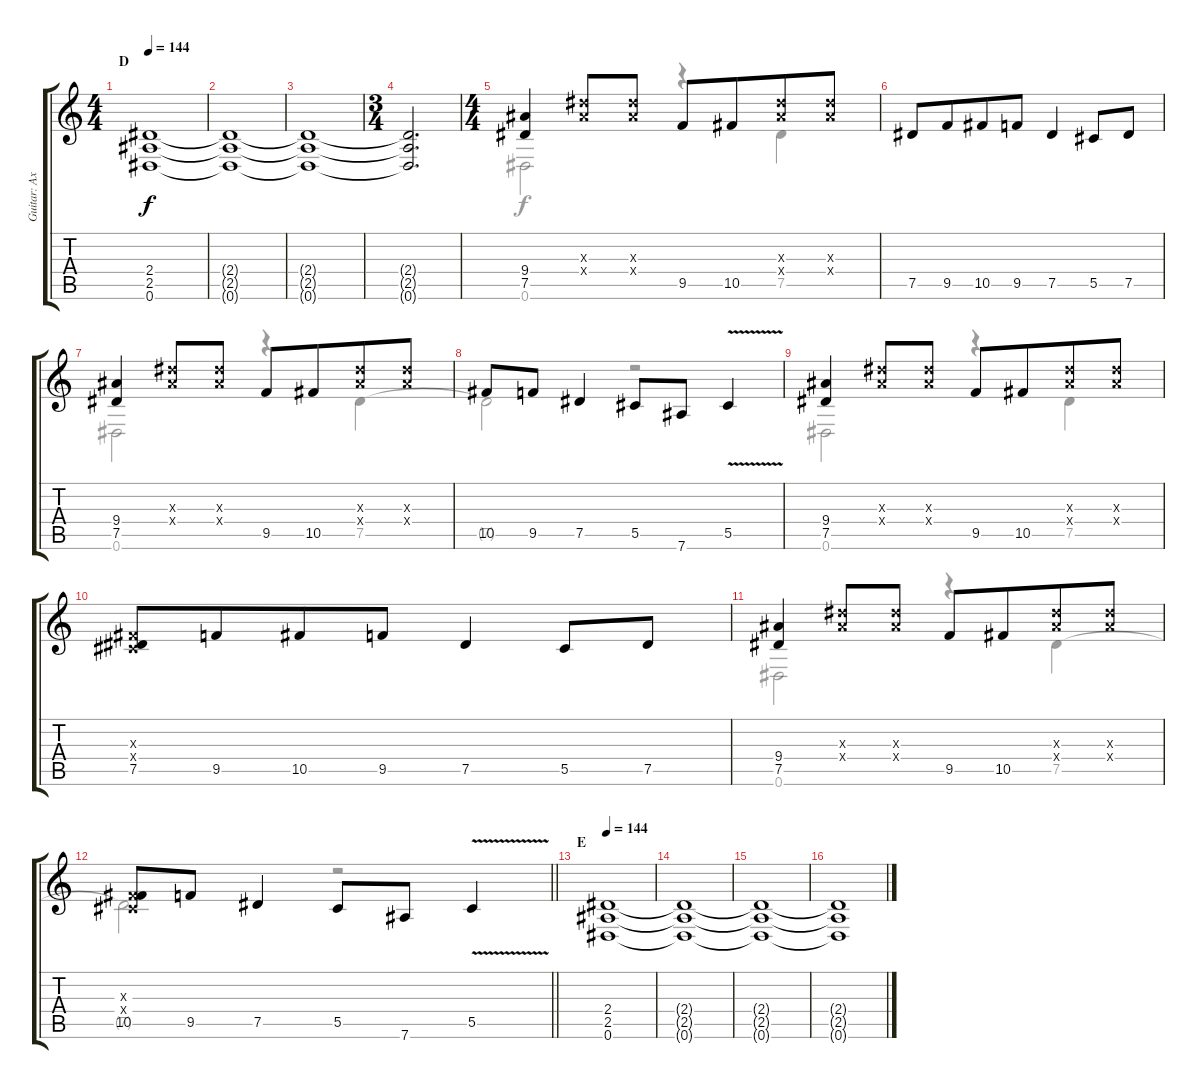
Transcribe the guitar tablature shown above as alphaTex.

\track ("Guitar: Axel" "Guitar: Ax") {instrument acousticguitarsteel}
\staff {score tabs}
\tuning (Eb4 Bb3 Gb3 Db3 Ab2 Eb2) {hide}
\voice
\ts (4 4)
\section ("" "D")
\tempo 144
\clef g2
\ks c
(2.4{t} 2.5{t} 0.6{t}).1{dy f} |
(2.4{t} 2.5{t} 0.6{t}).1{volume 1} |
(2.4{t} 2.5{t} 0.6{t}).1 |
\ts (3 4)
(2.4{t} 2.5{t} 0.6{t}).2{d} |
\ts (4 4)
(9.4 7.5).4{volume 13} (9.3{x} 9.4{x}).8 (9.3{x} 9.4{x}).8 9.5.8 10.5.8{beam merge} (9.3{x} 9.4{x}).8 (9.3{x} 9.4{x}).8 |
7.5.8 9.5.8{beam merge} 10.5.8 9.5.8 7.5.4 5.5.8{beam merge} 7.5.8 |
(9.4 7.5).4 (9.3{x} 9.4{x}).8 (9.3{x} 9.4{x}).8 9.5.8 10.5.8{beam merge} (9.3{x} 9.4{x}).8 (9.3{x} 9.4{x}).8 |
10.5.8 9.5.8{beam merge} 7.5.4 5.5.8 7.6.8 5.5{v}.4 |
(9.4 7.5).4 (9.3{x} 9.4{x}).8 (9.3{x} 9.4{x}).8 9.5.8 10.5.8{beam merge} (9.3{x} 9.4{x}).8 (9.3{x} 9.4{x}).8 |
(0.3{x} 0.4{x} 7.5).8 9.5.8{beam merge} 10.5.8 9.5.8 7.5.4 5.5.8{beam merge} 7.5.8 |
(9.4 7.5).4 (9.3{x} 9.4{x}).8 (9.3{x} 9.4{x}).8 9.5.8 10.5.8{beam merge} (9.3{x} 9.4{x}).8 (9.3{x} 9.4{x}).8 |
\barLineRight lightlight
(0.3{x} 0.4{x} 10.5).8 9.5.8{beam merge} 7.5.4 5.5.8 7.6.8 5.5{v}.4 |
\section ("" "E")
\tempo 144
(2.4 2.5 0.6).1 |
(2.4{t} 2.5{t} 0.6{t}).1{volume 1} |
(2.4{t} 2.5{t} 0.6{t}).1 |
(2.4{t} 2.5{t} 0.6{t}).1
\voice
\clef g2
\ottava regular
\simile none
\ks c
|
|
|
|
0.6.2 r.4 7.5.4 |
|
0.6.2 r.4 7.5.4 |
7.5{t}.2 r.2 |
0.6.2 r.4 7.5.4 |
|
0.6.2 r.4 7.5.4 |
\barLineRight lightlight
7.5{t}.2 r.2 |
|
|
|
